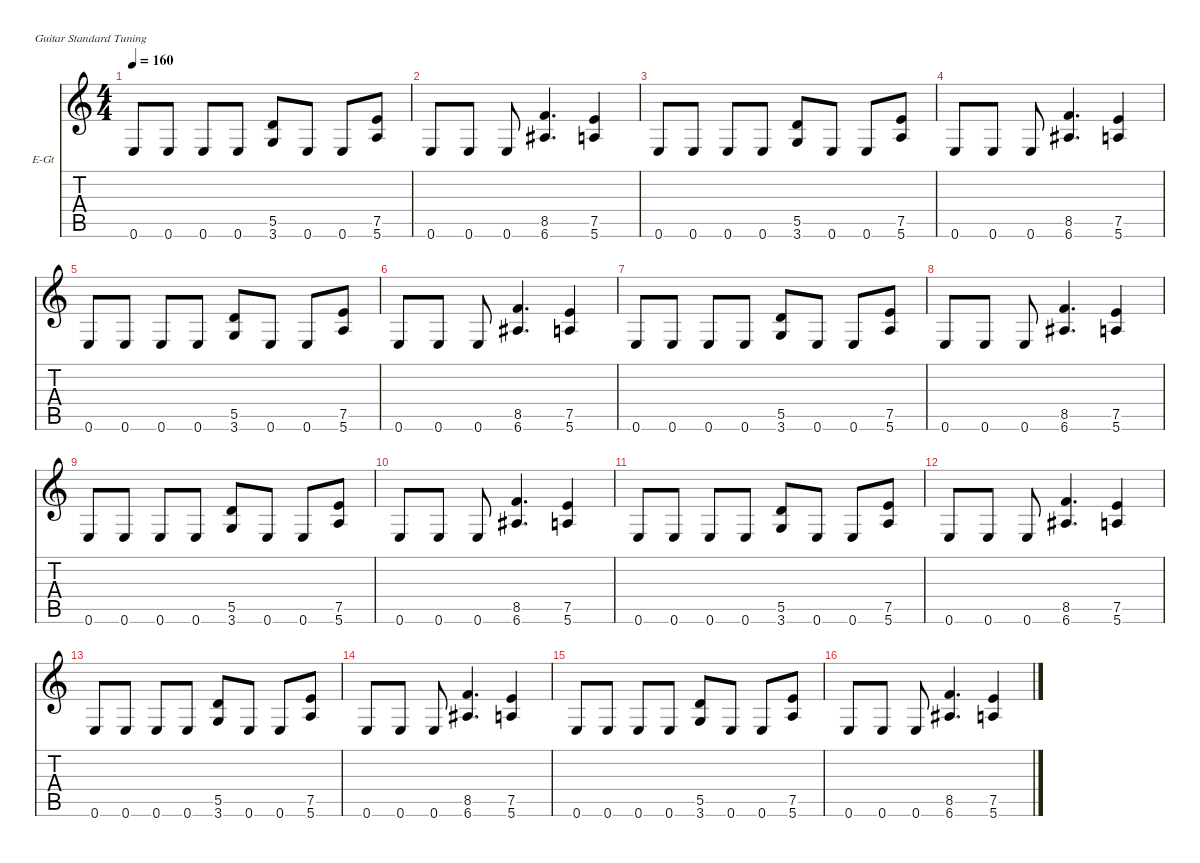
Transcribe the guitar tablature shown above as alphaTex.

\hideDynamics
\bracketExtendMode nobrackets
\firstSystemTrackNameOrientation horizontal
\otherSystemsTrackNameOrientation horizontal
\track ("Guitar 1" "E-Gt") {instrument distortionguitar}
\staff {score tabs}
\tuning (E4 B3 G3 D3 A2 E2)
\ts (4 4)
\tempo 160
\clef g2
\ks c
0.6.8{dy f beam Up} 0.6.8{beam Up} 0.6.8{beam Up} 0.6.8{beam Up} (5.5 3.6).8{beam Up} 0.6.8{beam Up} 0.6.8{beam Up} (7.5 5.6).8{beam Up} |
0.6.8{beam Up} 0.6.8{beam Up} 0.6.8{beam Up} (8.5 6.6{acc #}).4{d beam Up} (7.5 5.6).4{beam Up} |
0.6.8{beam Up} 0.6.8{beam Up} 0.6.8{beam Up} 0.6.8{beam Up} (5.5 3.6).8{beam Up} 0.6.8{beam Up} 0.6.8{beam Up} (7.5 5.6).8{beam Up} |
0.6.8{beam Up} 0.6.8{beam Up} 0.6.8{beam Up} (8.5 6.6{acc #}).4{d beam Up} (7.5 5.6).4{beam Up} |
0.6.8{beam Up} 0.6.8{beam Up} 0.6.8{beam Up} 0.6.8{beam Up} (5.5 3.6).8{beam Up} 0.6.8{beam Up} 0.6.8{beam Up} (7.5 5.6).8{beam Up} |
0.6.8{beam Up} 0.6.8{beam Up} 0.6.8{beam Up} (8.5 6.6{acc #}).4{d beam Up} (7.5 5.6).4{beam Up} |
0.6.8{beam Up} 0.6.8{beam Up} 0.6.8{beam Up} 0.6.8{beam Up} (5.5 3.6).8{beam Up} 0.6.8{beam Up} 0.6.8{beam Up} (7.5 5.6).8{beam Up} |
0.6.8{beam Up} 0.6.8{beam Up} 0.6.8{beam Up} (8.5 6.6{acc #}).4{d beam Up} (7.5 5.6).4{beam Up} |
0.6.8{beam Up} 0.6.8{beam Up} 0.6.8{beam Up} 0.6.8{beam Up} (5.5 3.6).8{beam Up} 0.6.8{beam Up} 0.6.8{beam Up} (7.5 5.6).8{beam Up} |
0.6.8{beam Up} 0.6.8{beam Up} 0.6.8{beam Up} (8.5 6.6{acc #}).4{d beam Up} (7.5 5.6).4{beam Up} |
0.6.8{beam Up} 0.6.8{beam Up} 0.6.8{beam Up} 0.6.8{beam Up} (5.5 3.6).8{beam Up} 0.6.8{beam Up} 0.6.8{beam Up} (7.5 5.6).8{beam Up} |
0.6.8{beam Up} 0.6.8{beam Up} 0.6.8{beam Up} (8.5 6.6{acc #}).4{d beam Up} (7.5 5.6).4{beam Up} |
0.6.8{beam Up} 0.6.8{beam Up} 0.6.8{beam Up} 0.6.8{beam Up} (5.5 3.6).8{beam Up} 0.6.8{beam Up} 0.6.8{beam Up} (7.5 5.6).8{beam Up} |
0.6.8{beam Up} 0.6.8{beam Up} 0.6.8{beam Up} (8.5 6.6{acc #}).4{d beam Up} (7.5 5.6).4{beam Up} |
0.6.8{beam Up} 0.6.8{beam Up} 0.6.8{beam Up} 0.6.8{beam Up} (5.5 3.6).8{beam Up} 0.6.8{beam Up} 0.6.8{beam Up} (7.5 5.6).8{beam Up} |
0.6.8{beam Up} 0.6.8{beam Up} 0.6.8{beam Up} (8.5 6.6{acc #}).4{d beam Up} (7.5 5.6).4{beam Up}
